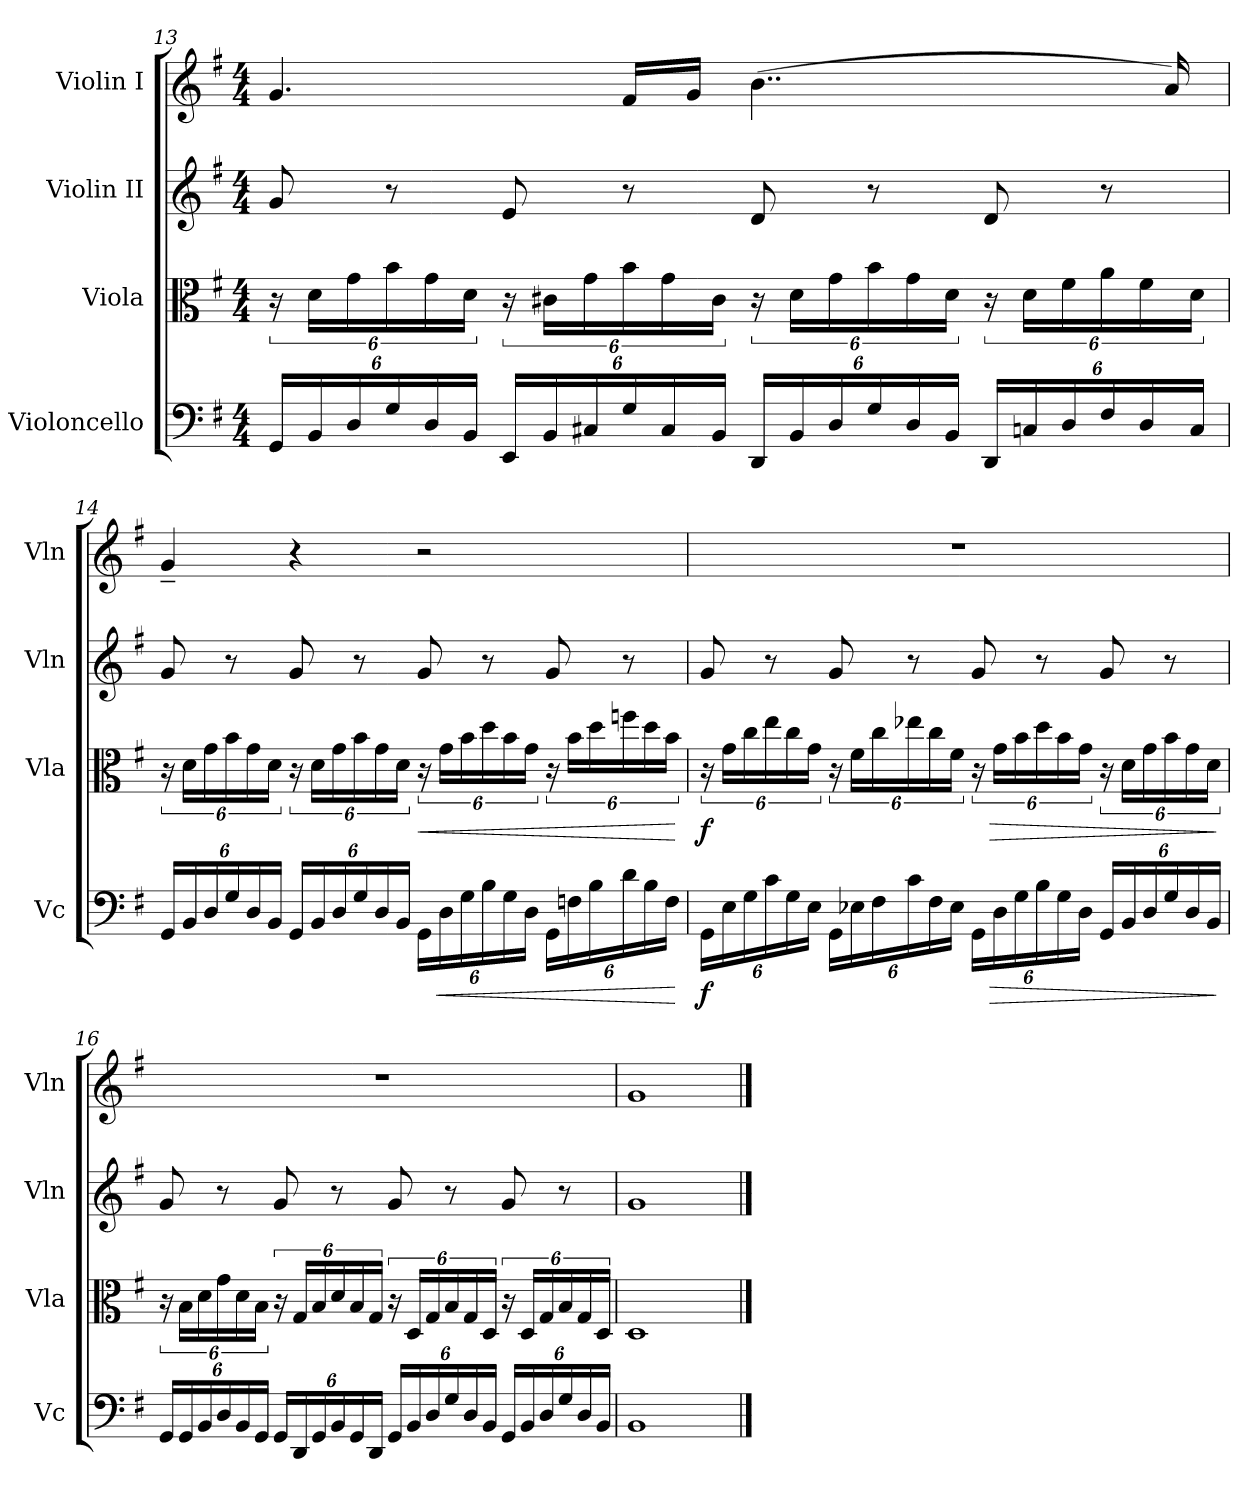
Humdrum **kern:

**kern	**dynam	**kern	**dynam	**kern	**kern
*part4	*part4	*part3	*part3	*part2	*part1
*staff4	*staff4	*staff3	*staff3	*staff2	*staff1
*I"Violoncello	*	*I"Viola	*	*I"Violin II	*I"Violin I
*I'Vc	*	*I'Vla	*	*I'Vln	*I'Vln
!!LO:LB:g=z
*clefF4	*	*clefC3	*	*clefG2	*clefG2
*k[f#]	*	*k[f#]	*	*k[f#]	*k[f#]
*M4/4	*	*M4/4	*	*M4/4	*M4/4
*Xbrackettup	*	*	*	*	*
=13	=13	=13	=13	=13	=13
24GG/LL	.	24r	.	8g/	4.g/
24BB/	.	24d\LL	.	.	.
24D/	.	24g\	.	.	.
24G/	.	24b\	.	8r	.
24D/	.	24g\	.	.	.
24BB/JJ	.	24d\JJ	.	.	.
24EE/LL	.	24r	.	8e/	.
24BB/	.	24c#X\LL	.	.	.
24C#X/	.	24g\	.	.	.
24G/	.	24b\	.	8r	16f#/LL
24C#/	.	24g\	.	.	.
.	.	.	.	.	16g/JJ
24BB/JJ	.	24c#\JJ	.	.	.
24DD/LL	.	24r	.	8d/	(>4..b\
24BB/	.	24d\LL	.	.	.
24D/	.	24g\	.	.	.
24G/	.	24b\	.	8r	.
24D/	.	24g\	.	.	.
24BB/JJ	.	24d\JJ	.	.	.
24DD/LL	.	24r	.	8d/	.
24Cn/	.	24d\LL	.	.	.
24D/	.	24f#\	.	.	.
24F#/	.	24a\	.	8r	.
24D/	.	24f#\	.	.	.
.	.	.	.	.	16a/)
24C/JJ	.	24d\JJ	.	.	.
!!LO:LB:g=z
=14	=14	=14	=14	=14	=14
24GG/LL	.	24r	.	8g/	4g~/
24BB/	.	24d\LL	.	.	.
24D/	.	24g\	.	.	.
24G/	.	24b\	.	8r	.
24D/	.	24g\	.	.	.
24BB/JJ	.	24d\JJ	.	.	.
24GG/LL	.	24r	.	8g/	4r
24BB/	.	24d\LL	.	.	.
24D/	.	24g\	.	.	.
24G/	.	24b\	.	8r	.
24D/	.	24g\	.	.	.
24BB/JJ	.	24d\JJ	.	.	.
!	!	!	!LO:HP:b	!	!
24GG\LL	.	24r	<	8g/	2r
!	!LO:HP:b	!	!	!	!
24D\	<	24g\LL	.	.	.
24G\	.	24b\	.	.	.
24B\	.	24dd\	.	8r	.
24G\	.	24b\	.	.	.
24D\JJ	.	24g\JJ	.	.	.
24GG\LL	.	24r	.	8g/	.
24Fn\	.	24b\LL	.	.	.
24B\	.	24dd\	.	.	.
24d\	.	24ffn\	.	8r	.
24B\	.	24dd\	.	.	.
24F\JJ	.	24b\JJ	.	.	.
.	[	.	[	.	.
!!LO:PB:g=z
=15	=15	=15	=15	=15	=15
!	!LO:DY:b	!	!LO:DY:b	!	!
24GG\LL	f	24r	f	8g/	1r
24E\	.	24g\LL	.	.	.
24G\	.	24cc\	.	.	.
24c\	.	24ee\	.	8r	.
24G\	.	24cc\	.	.	.
24E\JJ	.	24g\JJ	.	.	.
24GG\LL	.	24r	.	8g/	.
24E-X\	.	24f#\LL	.	.	.
24F#\	.	24cc\	.	.	.
24c\	.	24ee-X\	.	8r	.
24F#\	.	24cc\	.	.	.
24E-\JJ	.	24f#\JJ	.	.	.
24GG\LL	.	24r	.	8g/	.
!	!LO:HP:b	!	!LO:HP:b	!	!
24D\	>	24g\LL	>	.	.
24G\	.	24b\	.	.	.
24B\	.	24dd\	.	8r	.
24G\	.	24b\	.	.	.
24D\JJ	.	24g\JJ	.	.	.
24GG/LL	.	24r	.	8g/	.
24BB/	.	24d\LL	.	.	.
24D/	.	24g\	.	.	.
24G/	.	24b\	.	8r	.
24D/	.	24g\	.	.	.
24BB/JJ	.	24d\JJ	.	.	.
.	]	.	]	.	.
!!LO:LB:g=z
=16	=16	=16	=16	=16	=16
24GG/LL	.	24r	.	8g/	1r
24GG/	.	24B\LL	.	.	.
24BB/	.	24d\	.	.	.
24D/	.	24g\	.	8r	.
24BB/	.	24d\	.	.	.
24GG/JJ	.	24B\JJ	.	.	.
24GG/LL	.	24r	.	8g/	.
24DD/	.	24G/LL	.	.	.
24GG/	.	24B/	.	.	.
24BB/	.	24d/	.	8r	.
24GG/	.	24B/	.	.	.
24DD/JJ	.	24G/JJ	.	.	.
24GG/LL	.	24r	.	8g/	.
24BB/	.	24D/LL	.	.	.
24D/	.	24G/	.	.	.
24G/	.	24B/	.	8r	.
24D/	.	24G/	.	.	.
24BB/JJ	.	24D/JJ	.	.	.
24GG/LL	.	24r	.	8g/	.
24BB/	.	24D/LL	.	.	.
24D/	.	24G/	.	.	.
24G/	.	24B/	.	8r	.
24D/	.	24G/	.	.	.
24BB/JJ	.	24D/JJ	.	.	.
=17	=17	=17	=17	=17	=17
1BB	.	1D	.	1g	1g
==	==	==	==	==	==
*-	*-	*-	*-	*-	*-
